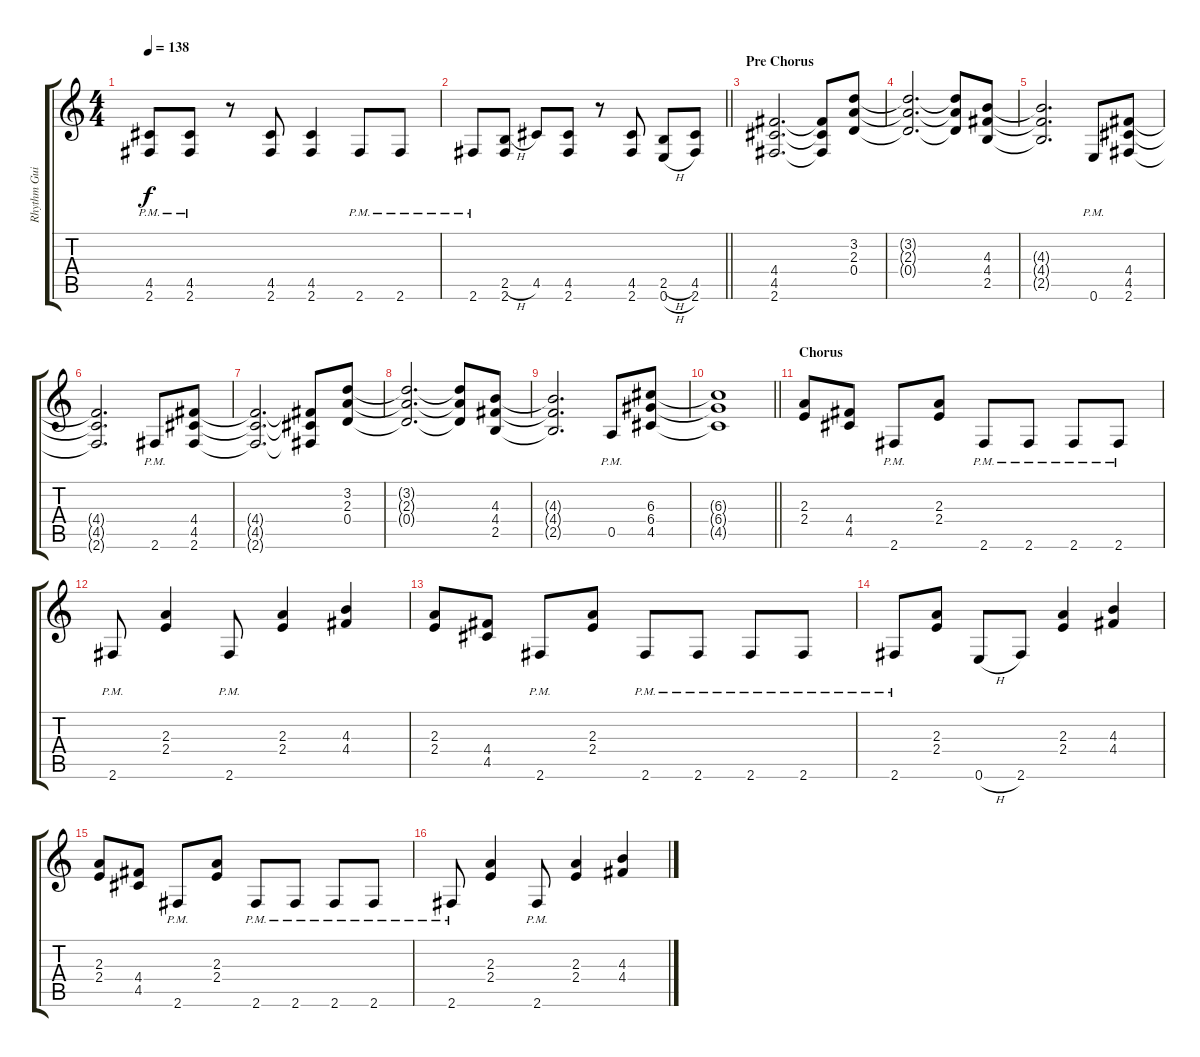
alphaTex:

\track ("Rhythm Guitar (K.K. Downing)" "Rhythm Gui") {instrument distortionguitar}
\staff {score tabs}
\tuning (E4 B3 G3 D3 A2 E2) {hide}
\ts (4 4)
\tempo 138
\clef g2
\ks c
(4.5{pm} 2.6{pm}).8{dy f} (4.5{pm} 2.6{pm}).8 r.8 (4.5 2.6).8 (4.5 2.6).4 2.6{pm}.8 2.6{pm}.8 |
\barLineRight lightlight
2.6{pm}.8 (2.5{h} 2.6).8 4.5.8 (4.5 2.6).8 r.8 (4.5 2.6).8 (2.5{h} 0.6{h}).8 (4.5 2.6).8 |
\section ("" "Pre Chorus")
(4.4 4.5 2.6).2{d} (4.4{t} 4.5{t} 2.6{t}).8 (3.2 2.3 0.4).8 |
(3.2{t} 2.3{t} 0.4{t}).2{d} (3.2{t} 2.3{t} 0.4{t}).8 (4.3 4.4 2.5).8 |
(4.3{t} 4.4{t} 2.5{t}).2{d} 0.6{pm}.8 (4.4 4.5 2.6).8 |
(4.4{t} 4.5{t} 2.6{t}).2{d} 2.6{pm}.8 (4.4 4.5 2.6).8 |
(4.4{t} 4.5{t} 2.6{t}).2{d} (4.4{t} 4.5{t} 2.6{t}).8 (3.2 2.3 0.4).8 |
(3.2{t} 2.3{t} 0.4{t}).2{d} (3.2{t} 2.3{t} 0.4{t}).8 (4.3 4.4 2.5).8 |
(4.3{t} 4.4{t} 2.5{t}).2{d} 0.5{pm}.8 (6.3 6.4 4.5).8 |
\barLineRight lightlight
(6.3{t} 6.4{t} 4.5{t}).1 |
\section ("" "Chorus")
(2.3 2.4).8 (4.4 4.5).8 2.6{pm}.8 (2.3 2.4).8 2.6{pm}.8 2.6{pm}.8 2.6{pm}.8 2.6{pm}.8 |
2.6{pm}.8 (2.3 2.4).4 2.6{pm}.8 (2.3 2.4).4 (4.3 4.4).4 |
(2.3 2.4).8 (4.4 4.5).8 2.6{pm}.8 (2.3 2.4).8 2.6{pm}.8 2.6{pm}.8 2.6{pm}.8 2.6{pm}.8 |
2.6{pm}.8 (2.3 2.4).8 0.6{h}.8 2.6.8 (2.3 2.4).4 (4.3 4.4).4 |
(2.3 2.4).8 (4.4 4.5).8 2.6{pm}.8 (2.3 2.4).8 2.6{pm}.8 2.6{pm}.8 2.6{pm}.8 2.6{pm}.8 |
2.6{pm}.8 (2.3 2.4).4 2.6{pm}.8 (2.3 2.4).4 (4.3 4.4).4
